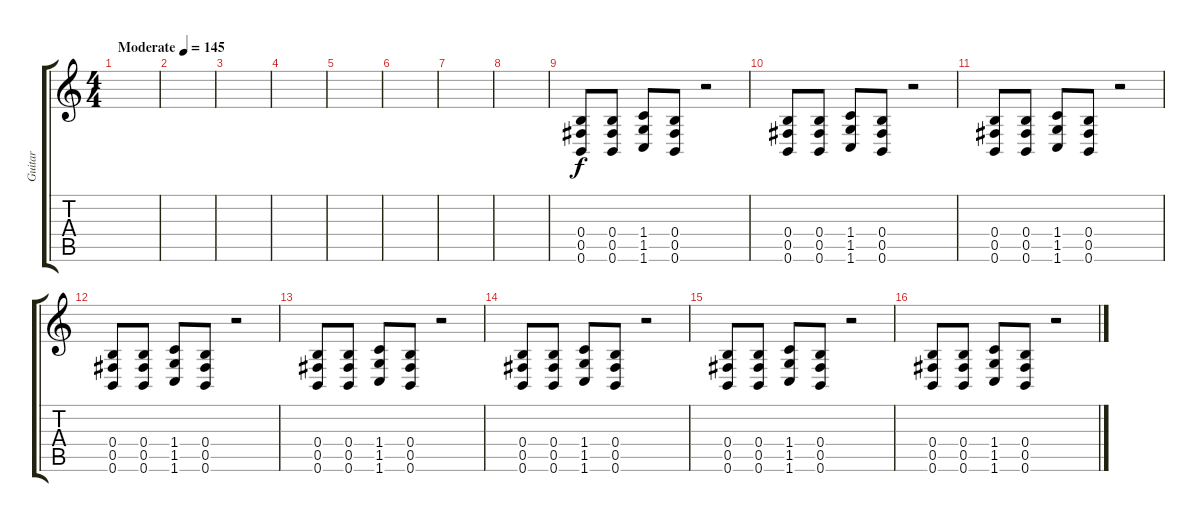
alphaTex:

\track ("Guitar" "Guitar") {instrument distortionguitar}
\staff {score tabs}
\tuning (Db4 Ab3 E3 B2 Gb2 B1) {hide}
\ts (4 4)
\tempo (145 "Moderate")
\clef g2
\ks c
|
|
|
|
|
|
|
|
(0.4 0.5 0.6).8 (0.4 0.5 0.6).8 (1.4 1.5 1.6).8 (0.4 0.5 0.6).8 r.2 |
(0.4 0.5 0.6).8 (0.4 0.5 0.6).8 (1.4 1.5 1.6).8 (0.4 0.5 0.6).8 r.2 |
(0.4 0.5 0.6).8 (0.4 0.5 0.6).8 (1.4 1.5 1.6).8 (0.4 0.5 0.6).8 r.2 |
(0.4 0.5 0.6).8 (0.4 0.5 0.6).8 (1.4 1.5 1.6).8 (0.4 0.5 0.6).8 r.2 |
(0.4 0.5 0.6).8 (0.4 0.5 0.6).8 (1.4 1.5 1.6).8 (0.4 0.5 0.6).8 r.2 |
(0.4 0.5 0.6).8 (0.4 0.5 0.6).8 (1.4 1.5 1.6).8 (0.4 0.5 0.6).8 r.2 |
(0.4 0.5 0.6).8 (0.4 0.5 0.6).8 (1.4 1.5 1.6).8 (0.4 0.5 0.6).8 r.2 |
(0.4 0.5 0.6).8 (0.4 0.5 0.6).8 (1.4 1.5 1.6).8 (0.4 0.5 0.6).8 r.2
